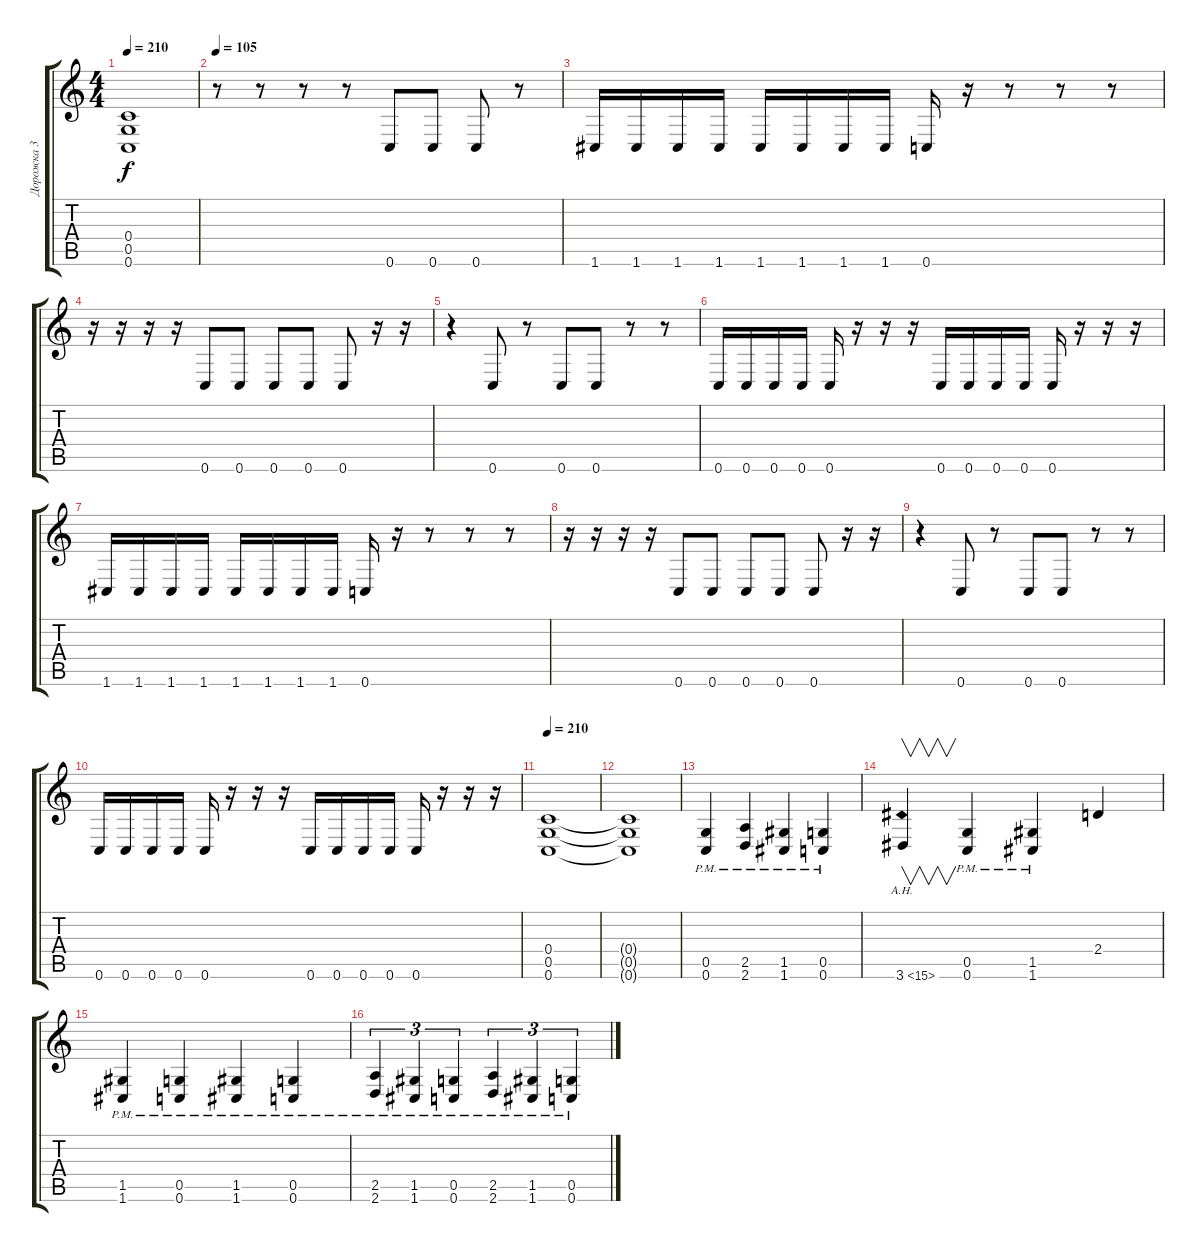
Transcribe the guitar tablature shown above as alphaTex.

\track ("Дорожка 3" "Дорожка 3") {instrument overdrivenguitar}
\staff {score tabs}
\tuning (D4 A3 F3 C3 G2 C2) {hide}
\ts (4 4)
\tempo 210
\clef g2
\ks c
(0.4{t} 0.5{t} 0.6{t}).1{dy f} |
\tempo 105
r.8 r.8 r.8 r.8 0.6.8 0.6.8 0.6.8 r.8 |
1.6.16 1.6.16 1.6.16 1.6.16 1.6.16 1.6.16 1.6.16 1.6.16 0.6.16 r.16 r.8 r.8 r.8 |
r.16 r.16 r.16 r.16 0.6.8 0.6.8 0.6.8 0.6.8 0.6.8 r.16 r.16 |
r.4 0.6.8 r.8 0.6.8 0.6.8 r.8 r.8 |
0.6.16 0.6.16 0.6.16 0.6.16 0.6.16 r.16 r.16 r.16 0.6.16 0.6.16 0.6.16 0.6.16 0.6.16 r.16 r.16 r.16 |
1.6.16 1.6.16 1.6.16 1.6.16 1.6.16 1.6.16 1.6.16 1.6.16 0.6.16 r.16 r.8 r.8 r.8 |
r.16 r.16 r.16 r.16 0.6.8 0.6.8 0.6.8 0.6.8 0.6.8 r.16 r.16 |
r.4 0.6.8 r.8 0.6.8 0.6.8 r.8 r.8 |
0.6.16 0.6.16 0.6.16 0.6.16 0.6.16 r.16 r.16 r.16 0.6.16 0.6.16 0.6.16 0.6.16 0.6.16 r.16 r.16 r.16 |
\tempo 210
(0.4 0.5 0.6).1 |
(0.4{t} 0.5{t} 0.6{t}).1 |
(0.5{pm} 0.6{pm}).4 (2.5{pm} 2.6{pm}).4 (1.5{pm} 1.6{pm}).4 (0.5{pm} 0.6{pm}).4 |
3.6{ah 12}.4{v} (0.5{pm} 0.6{pm}).4 (1.5{pm} 1.6{pm}).4 2.4.4 |
(1.5{pm} 1.6{pm}).4 (0.5{pm} 0.6{pm}).4 (1.5{pm} 1.6{pm}).4 (0.5{pm} 0.6{pm}).4 |
(2.5{pm} 2.6{pm}).4{tu (3 2)} (1.5{pm} 1.6{pm}).4{tu (3 2)} (0.5{pm} 0.6{pm}).4{tu (3 2)} (2.5{pm} 2.6{pm}).4{tu (3 2)} (1.5{pm} 1.6{pm}).4{tu (3 2)} (0.5{pm} 0.6{pm}).4{tu (3 2)}
